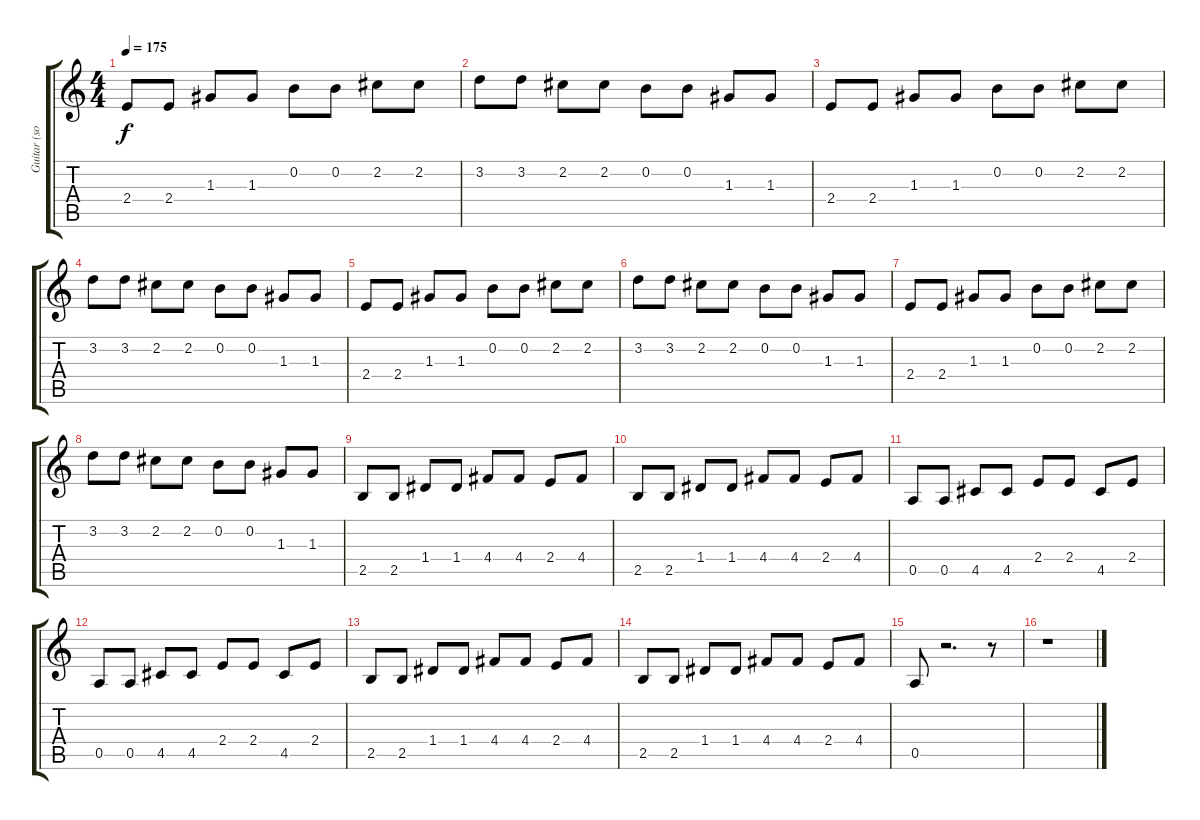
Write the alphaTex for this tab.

\track ("Guitar (solo)" "Guitar (so") {instrument distortionguitar}
\staff {score tabs}
\tuning (E4 B3 G3 D3 A2 E2) {hide}
\ts (4 4)
\tempo 175
\clef g2
\ks c
2.4.8{dy f} 2.4.8 1.3.8 1.3.8 0.2.8 0.2.8 2.2.8 2.2.8 |
3.2.8 3.2.8 2.2.8 2.2.8 0.2.8 0.2.8 1.3.8 1.3.8 |
2.4.8 2.4.8 1.3.8 1.3.8 0.2.8 0.2.8 2.2.8 2.2.8 |
3.2.8 3.2.8 2.2.8 2.2.8 0.2.8 0.2.8 1.3.8 1.3.8 |
2.4.8 2.4.8 1.3.8 1.3.8 0.2.8 0.2.8 2.2.8 2.2.8 |
3.2.8 3.2.8 2.2.8 2.2.8 0.2.8 0.2.8 1.3.8 1.3.8 |
2.4.8 2.4.8 1.3.8 1.3.8 0.2.8 0.2.8 2.2.8 2.2.8 |
3.2.8 3.2.8 2.2.8 2.2.8 0.2.8 0.2.8 1.3.8 1.3.8 |
2.5.8 2.5.8 1.4.8 1.4.8 4.4.8 4.4.8 2.4.8 4.4.8 |
2.5.8 2.5.8 1.4.8 1.4.8 4.4.8 4.4.8 2.4.8 4.4.8 |
0.5.8 0.5.8 4.5.8 4.5.8 2.4.8 2.4.8 4.5.8 2.4.8 |
0.5.8 0.5.8 4.5.8 4.5.8 2.4.8 2.4.8 4.5.8 2.4.8 |
2.5.8 2.5.8 1.4.8 1.4.8 4.4.8 4.4.8 2.4.8 4.4.8 |
2.5.8 2.5.8 1.4.8 1.4.8 4.4.8 4.4.8 2.4.8 4.4.8 |
0.5.8 r.2{d} r.8 |
r.1
